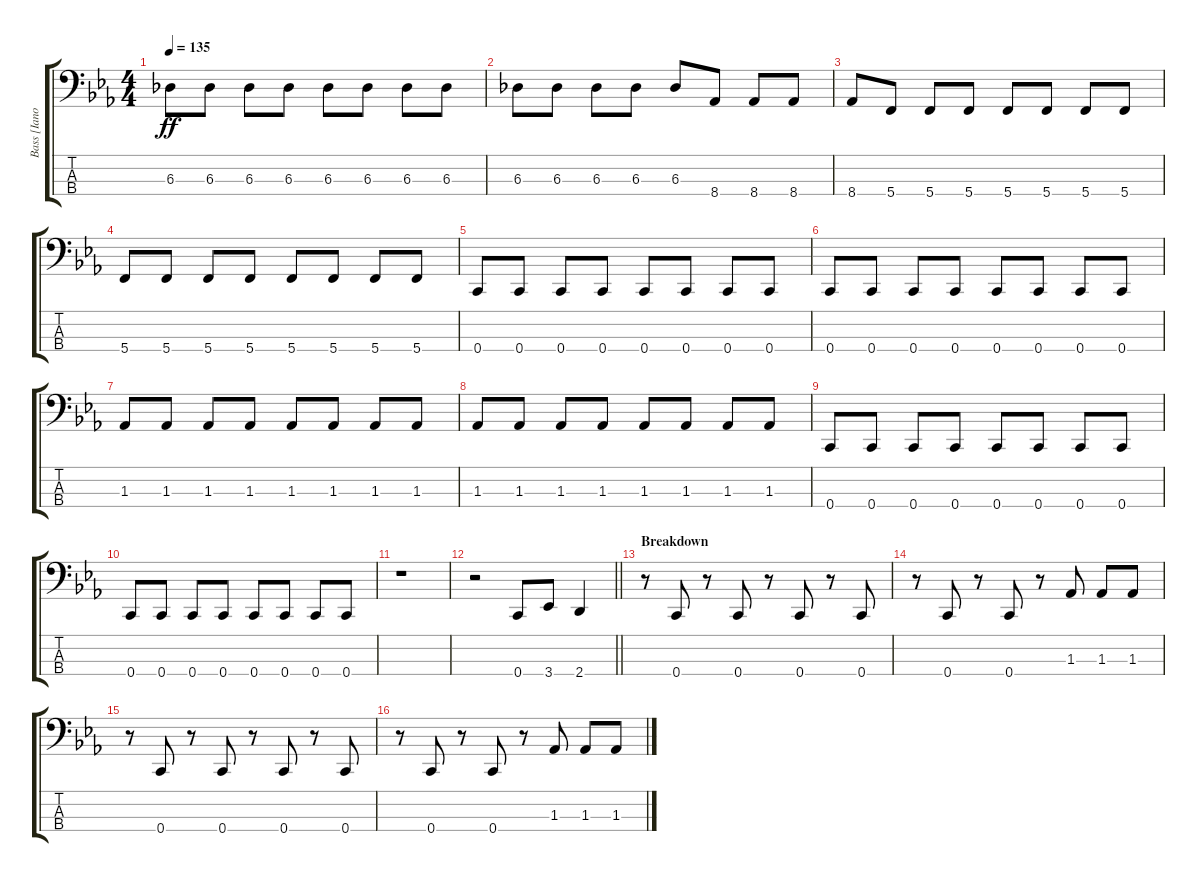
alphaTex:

\track ("Bass [Iano Dovi]" "Bass [Iano") {instrument electricbasspick}
\staff {score tabs}
\tuning (F2 C2 G1 C1) {hide}
\ts (4 4)
\tempo 135
\clef f4
\ks cminor
6.3.8{dy ff} 6.3.8 6.3.8 6.3.8 6.3.8 6.3.8 6.3.8 6.3.8 |
6.3.8 6.3.8 6.3.8 6.3.8 6.3.8 8.4.8 8.4.8 8.4.8 |
8.4.8 5.4.8 5.4.8 5.4.8 5.4.8 5.4.8 5.4.8 5.4.8 |
5.4.8 5.4.8 5.4.8 5.4.8 5.4.8 5.4.8 5.4.8 5.4.8 |
0.4.8 0.4.8 0.4.8 0.4.8 0.4.8 0.4.8 0.4.8 0.4.8 |
0.4.8 0.4.8 0.4.8 0.4.8 0.4.8 0.4.8 0.4.8 0.4.8 |
1.3.8 1.3.8 1.3.8 1.3.8 1.3.8 1.3.8 1.3.8 1.3.8 |
1.3.8 1.3.8 1.3.8 1.3.8 1.3.8 1.3.8 1.3.8 1.3.8 |
0.4.8 0.4.8 0.4.8 0.4.8 0.4.8 0.4.8 0.4.8 0.4.8 |
0.4.8 0.4.8 0.4.8 0.4.8 0.4.8 0.4.8 0.4.8 0.4.8 |
r.1 |
\barLineRight lightlight
r.2 0.4.8 3.4.8 2.4.4 |
\section ("" "Breakdown")
r.8 0.4.8 r.8 0.4.8 r.8 0.4.8 r.8 0.4.8 |
r.8 0.4.8 r.8 0.4.8 r.8 1.3.8 1.3.8 1.3.8 |
r.8 0.4.8 r.8 0.4.8 r.8 0.4.8 r.8 0.4.8 |
r.8 0.4.8 r.8 0.4.8 r.8 1.3.8 1.3.8 1.3.8
